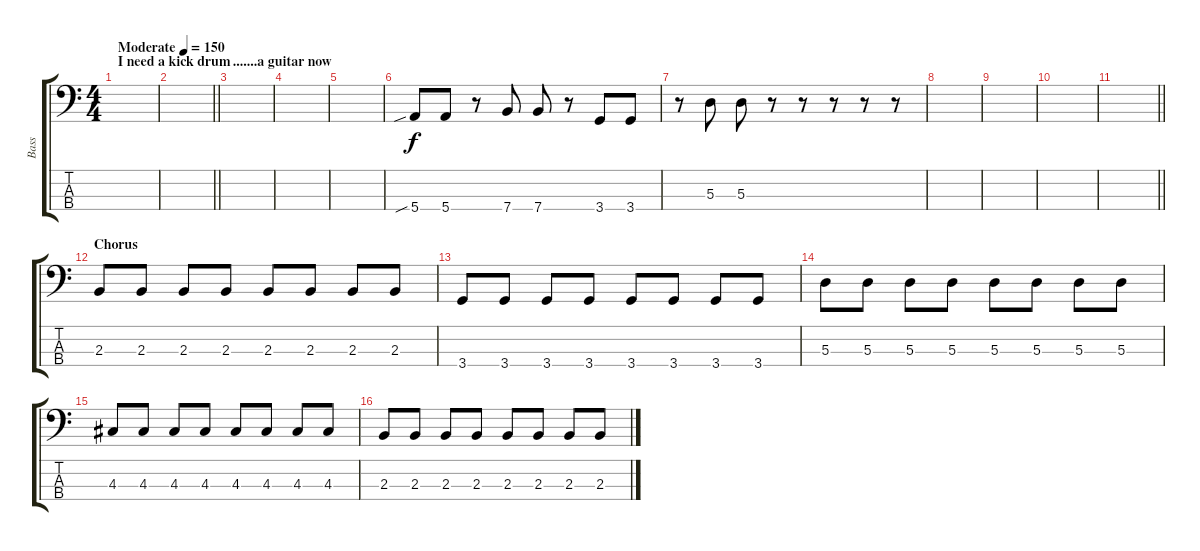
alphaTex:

\track ("Bass" "Bass") {instrument electricbassfinger}
\staff {score tabs}
\tuning (G2 D2 A1 E1) {hide}
\ts (4 4)
\section ("" "I need a kick drum")
\tempo (150 "Moderate")
\clef f4
\ks c
|
\barLineRight lightlight
|
\section ("" ".......a guitar now")
|
|
|
5.4{sib}.8 5.4.8 r.8 7.4.8 7.4.8 r.8 3.4.8 3.4.8 |
r.8 5.3.8 5.3.8 r.8 r.8 r.8 r.8 r.8 |
|
|
|
\barLineRight lightlight
|
\section ("" "Chorus")
2.3.8 2.3.8 2.3.8 2.3.8 2.3.8 2.3.8 2.3.8 2.3.8 |
3.4.8 3.4.8 3.4.8 3.4.8 3.4.8 3.4.8 3.4.8 3.4.8 |
5.3.8 5.3.8 5.3.8 5.3.8 5.3.8 5.3.8 5.3.8 5.3.8 |
4.3.8 4.3.8 4.3.8 4.3.8 4.3.8 4.3.8 4.3.8 4.3.8 |
2.3.8 2.3.8 2.3.8 2.3.8 2.3.8 2.3.8 2.3.8 2.3.8
